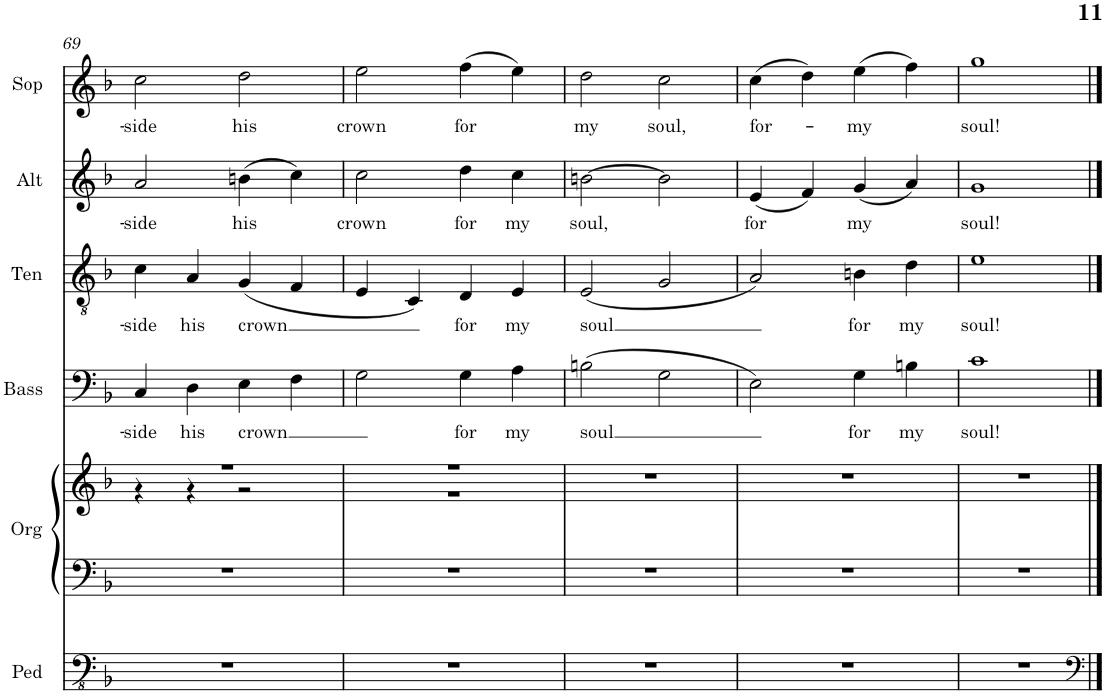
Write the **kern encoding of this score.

**kern	**kern	**kern	**kern	**text	**kern	**text	**kern	**text	**kern	**text
*part6	*part5	*part5	*part4	*part4	*part3	*part3	*part2	*part2	*part1	*part1
*staff7	*staff6	*staff5	*staff4	*staff4	*staff3	*staff3	*staff2	*staff2	*staff1	*staff1
*I"Pedals	*I"Organ	*	*I"Bass	*	*I"Tenor	*	*I"Alto	*	*I"Soprano	*
*I'Ped	*I'Org	*	*I'Bass	*	*I'Ten	*	*I'Alt	*	*I'Sop	*
!!LO:PB:g=z
*clefFv4	*clefF4	*clefG2	*clefF4	*	*clefGv2	*	*clefG2	*	*clefG2	*
*k[b-]	*k[b-]	*k[b-]	*k[b-]	*	*k[b-]	*	*k[b-]	*	*k[b-]	*
*M4/4	*M4/4	*M4/4	*M4/4	*	*M4/4	*	*M4/4	*	*M4/4	*
=69	=69	=69	=69	=69	=69	=69	=69	=69	=69	=69
*	*	*^	*	*	*	*	*	*	*	*
!	!	!	!	!	!LO:LY:b	!	!LO:LY:b	!	!LO:LY:b	!	!LO:LY:b
1r	1r	1r	4r	4C/	side	4c\	side	2a/	-side	2cc\	-side
!	!	!	!	!	!LO:LY:b	!	!LO:LY:b	!	!	!	!
.	.	.	4r	4D\	his	4A/	his	.	.	.	.
!	!	!	!	!	!LO:LY:b	!	!LO:LY:b	!	!LO:LY:b	!	!LO:LY:b
.	.	.	2r	4E\	crown	(4G/	crown	(4bn\	his	2dd\	his
.	.	.	.	4F\	.	4F/	.	4cc\)	.	.	.
=70	=70	=70	=70	=70	=70	=70	=70	=70	=70	=70	=70
!	!	!	!	!	!	!	!	!	!LO:LY:b	!	!LO:LY:b
1r	1r	1r	1r	2G\	.	4E/	.	2cc\	crown	2ee\	crown
.	.	.	.	.	.	4C/)	.	.	.	.	.
!	!	!	!	!	!LO:LY:b	!	!LO:LY:b	!	!LO:LY:b	!	!LO:LY:b
.	.	.	.	4G\	for	4D/	for	4dd\	for	(4ff\	for
!	!	!	!	!	!LO:LY:b	!	!LO:LY:b	!	!LO:LY:b	!	!
.	.	.	.	4A\	my	4E/	my	4cc\	my	4ee\)	.
*	*	*v	*v	*	*	*	*	*	*	*	*
=71	=71	=71	=71	=71	=71	=71	=71	=71	=71	=71
!	!	!	!	!LO:LY:b	!	!LO:LY:b	!	!LO:LY:b	!	!LO:LY:b
1r	1r	1r	(2Bn\	soul	(2E/	soul	[2bn\	soul,	2dd\	my
!	!	!	!	!	!	!	!	!	!	!LO:LY:b
.	.	.	2G\	.	2G/	.	2b\]	.	2cc\	soul,
=72	=72	=72	=72	=72	=72	=72	=72	=72	=72	=72
!	!	!	!	!	!	!	!	!LO:LY:b	!	!LO:LY:b
1r	1r	1r	2E\)	.	2A/)	.	(4e/	for	(4cc\	for-
.	.	.	.	.	.	.	4f/)	.	4dd\)	.
!	!	!	!	!LO:LY:b	!	!LO:LY:b	!	!LO:LY:b	!	!LO:LY:b
.	.	.	4G\	for	4Bn\	for	(4g/	my	(4ee\	-my
!	!	!	!	!LO:LY:b	!	!LO:LY:b	!	!	!	!
.	.	.	4Bn\	my	4d\	my	4a/)	.	4ff\)	.
=73	=73	=73	=73	=73	=73	=73	=73	=73	=73	=73
!	!	!	!	!LO:LY:b	!	!LO:LY:b	!	!LO:LY:b	!	!LO:LY:b
1r	1r	1r	1c	soul!	1e	soul!	1g	soul!	1gg	soul!
==	==	==	==	==	==	==	==	==	==	==
*-	*-	*-	*-	*-	*-	*-	*-	*-	*-	*-
